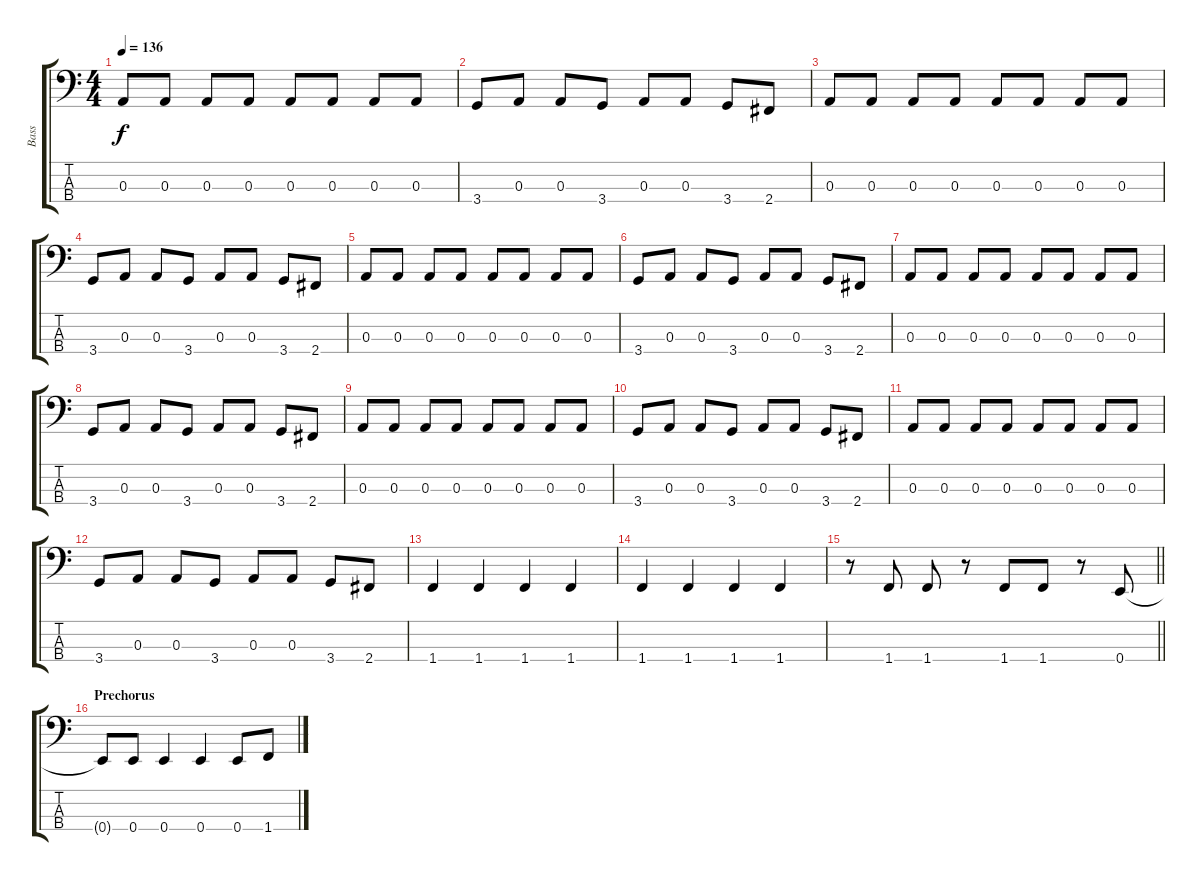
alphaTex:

\track ("Bass" "Bass") {instrument electricbassfinger}
\staff {score tabs}
\tuning (G2 D2 A1 E1) {hide}
\ts (4 4)
\tempo 136
\clef f4
\ks c
0.3.8{dy f} 0.3.8 0.3.8 0.3.8 0.3.8 0.3.8 0.3.8 0.3.8 |
3.4.8 0.3.8 0.3.8 3.4.8 0.3.8 0.3.8 3.4.8 2.4.8 |
0.3.8 0.3.8 0.3.8 0.3.8 0.3.8 0.3.8 0.3.8 0.3.8 |
3.4.8 0.3.8 0.3.8 3.4.8 0.3.8 0.3.8 3.4.8 2.4.8 |
0.3.8 0.3.8 0.3.8 0.3.8 0.3.8 0.3.8 0.3.8 0.3.8 |
3.4.8 0.3.8 0.3.8 3.4.8 0.3.8 0.3.8 3.4.8 2.4.8 |
0.3.8 0.3.8 0.3.8 0.3.8 0.3.8 0.3.8 0.3.8 0.3.8 |
3.4.8 0.3.8 0.3.8 3.4.8 0.3.8 0.3.8 3.4.8 2.4.8 |
0.3.8 0.3.8 0.3.8 0.3.8 0.3.8 0.3.8 0.3.8 0.3.8 |
3.4.8 0.3.8 0.3.8 3.4.8 0.3.8 0.3.8 3.4.8 2.4.8 |
0.3.8 0.3.8 0.3.8 0.3.8 0.3.8 0.3.8 0.3.8 0.3.8 |
3.4.8 0.3.8 0.3.8 3.4.8 0.3.8 0.3.8 3.4.8 2.4.8 |
1.4.4 1.4.4 1.4.4 1.4.4 |
1.4.4 1.4.4 1.4.4 1.4.4 |
\barLineRight lightlight
r.8 1.4.8 1.4.8 r.8 1.4.8 1.4.8 r.8 0.4.8 |
\section ("" "Prechorus")
0.4{t}.8 0.4.8 0.4.4 0.4.4 0.4.8 1.4.8
